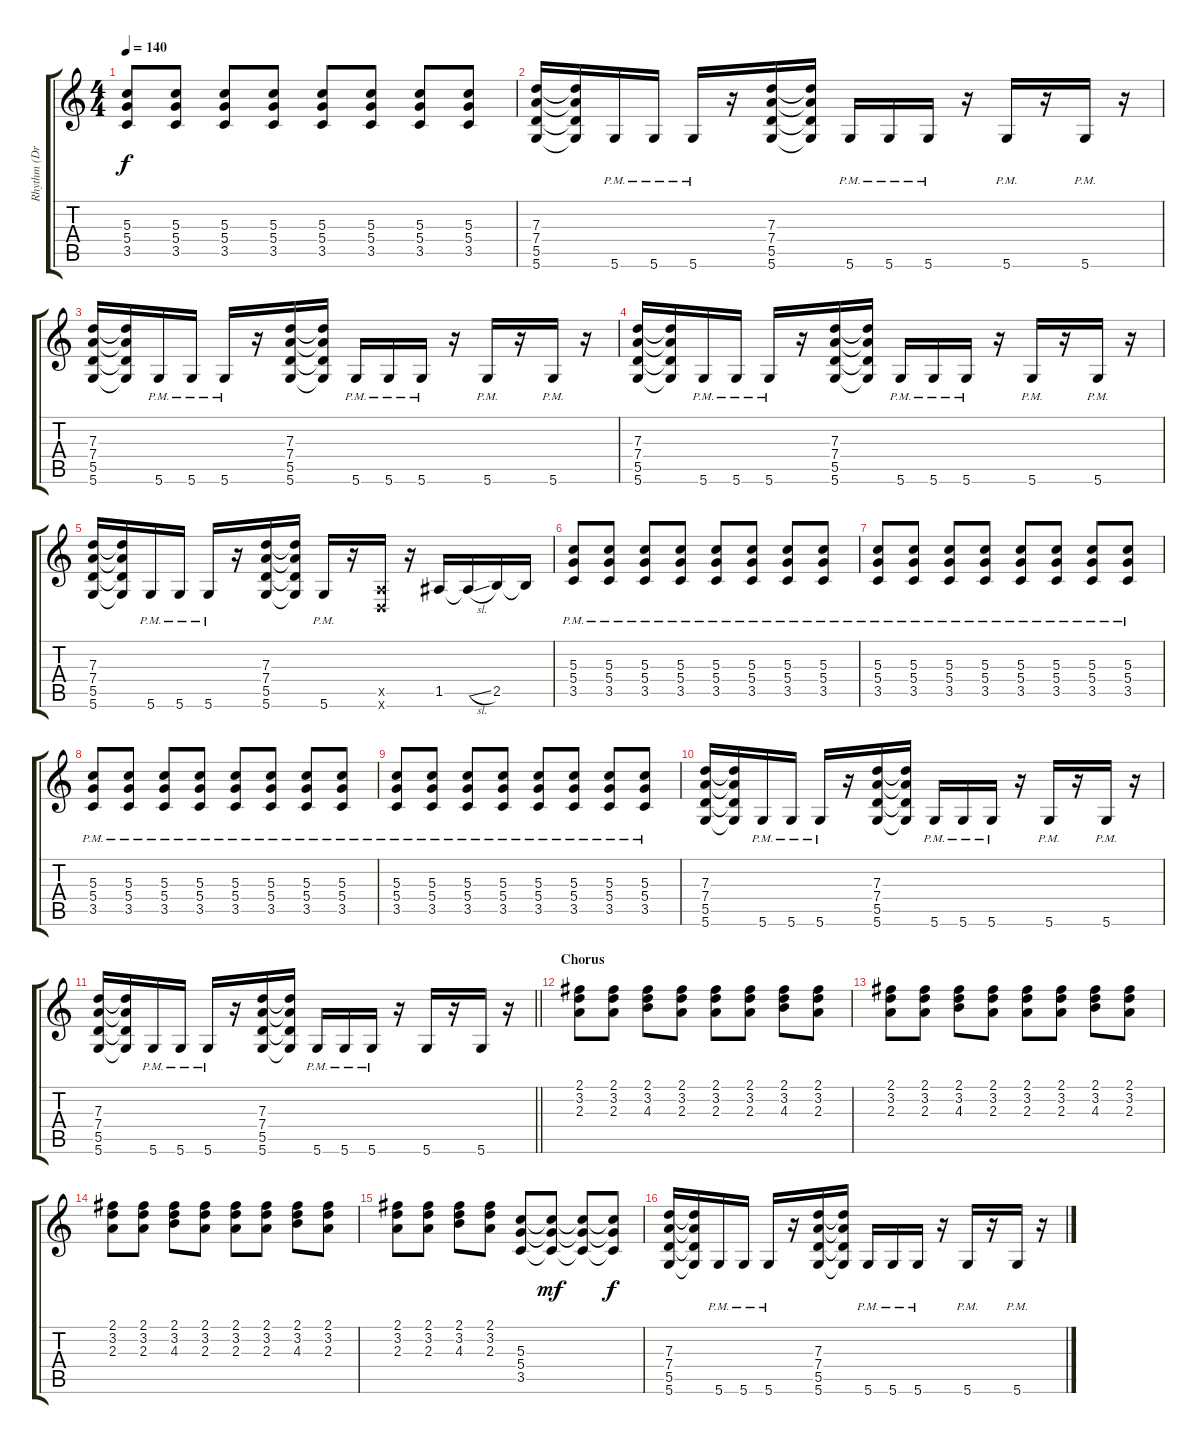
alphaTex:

\track ("Rhythm (Drop-D)" "Rhythm (Dr") {instrument overdrivenguitar}
\staff {score tabs}
\tuning (E4 B3 G3 D3 A2 D2) {hide}
\ts (4 4)
\tempo 140
\clef g2
\ks c
(5.3 5.4 3.5).8{dy f} (5.3 5.4 3.5).8 (5.3 5.4 3.5).8 (5.3 5.4 3.5).8 (5.3 5.4 3.5).8 (5.3 5.4 3.5).8 (5.3 5.4 3.5).8 (5.3 5.4 3.5).8 |
(7.3 7.4 5.5 5.6).16 (7.3{t} 7.4{t} 5.5{t} 5.6{t}).16 5.6{pm}.16 5.6{pm}.16 5.6{pm}.16 r.16 (7.3 7.4 5.5 5.6).16 (7.3{t} 7.4{t} 5.5{t} 5.6{t}).16 5.6{pm}.16 5.6{pm}.16 5.6{pm}.16 r.16 5.6{pm}.16 r.16 5.6{pm}.16 r.16 |
(7.3 7.4 5.5 5.6).16 (7.3{t} 7.4{t} 5.5{t} 5.6{t}).16 5.6{pm}.16 5.6{pm}.16 5.6{pm}.16 r.16 (7.3 7.4 5.5 5.6).16 (7.3{t} 7.4{t} 5.5{t} 5.6{t}).16 5.6{pm}.16 5.6{pm}.16 5.6{pm}.16 r.16 5.6{pm}.16 r.16 5.6{pm}.16 r.16 |
(7.3 7.4 5.5 5.6).16 (7.3{t} 7.4{t} 5.5{t} 5.6{t}).16 5.6{pm}.16 5.6{pm}.16 5.6{pm}.16 r.16 (7.3 7.4 5.5 5.6).16 (7.3{t} 7.4{t} 5.5{t} 5.6{t}).16 5.6{pm}.16 5.6{pm}.16 5.6{pm}.16 r.16 5.6{pm}.16 r.16 5.6{pm}.16 r.16 |
(7.3 7.4 5.5 5.6).16 (7.3{t} 7.4{t} 5.5{t} 5.6{t}).16 5.6{pm}.16 5.6{pm}.16 5.6{pm}.16 r.16 (7.3 7.4 5.5 5.6).16 (7.3{t} 7.4{t} 5.5{t} 5.6{t}).16 5.6{pm}.16 r.16 (0.5{x} 0.6{x}).16 r.16 1.5.16 1.5{sl t}.16 2.5.16 2.5{t}.16 |
(5.3{pm} 5.4{pm} 3.5{pm}).8 (5.3{pm} 5.4{pm} 3.5{pm}).8 (5.3{pm} 5.4{pm} 3.5{pm}).8 (5.3{pm} 5.4{pm} 3.5{pm}).8 (5.3{pm} 5.4{pm} 3.5{pm}).8 (5.3{pm} 5.4{pm} 3.5{pm}).8 (5.3{pm} 5.4{pm} 3.5{pm}).8 (5.3{pm} 5.4{pm} 3.5{pm}).8 |
(5.3{pm} 5.4{pm} 3.5{pm}).8 (5.3{pm} 5.4{pm} 3.5{pm}).8 (5.3{pm} 5.4{pm} 3.5{pm}).8 (5.3{pm} 5.4{pm} 3.5{pm}).8 (5.3{pm} 5.4{pm} 3.5{pm}).8 (5.3{pm} 5.4{pm} 3.5{pm}).8 (5.3{pm} 5.4{pm} 3.5{pm}).8 (5.3{pm} 5.4{pm} 3.5{pm}).8 |
(5.3{pm} 5.4{pm} 3.5{pm}).8 (5.3{pm} 5.4{pm} 3.5{pm}).8 (5.3{pm} 5.4{pm} 3.5{pm}).8 (5.3{pm} 5.4{pm} 3.5{pm}).8 (5.3{pm} 5.4{pm} 3.5{pm}).8 (5.3{pm} 5.4{pm} 3.5{pm}).8 (5.3{pm} 5.4{pm} 3.5{pm}).8 (5.3{pm} 5.4{pm} 3.5{pm}).8 |
(5.3{pm} 5.4{pm} 3.5{pm}).8 (5.3{pm} 5.4{pm} 3.5{pm}).8 (5.3{pm} 5.4{pm} 3.5{pm}).8 (5.3{pm} 5.4{pm} 3.5{pm}).8 (5.3{pm} 5.4{pm} 3.5{pm}).8 (5.3{pm} 5.4{pm} 3.5{pm}).8 (5.3{pm} 5.4{pm} 3.5{pm}).8 (5.3{pm} 5.4{pm} 3.5{pm}).8 |
(7.3 7.4 5.5 5.6).16 (7.3{t} 7.4{t} 5.5{t} 5.6{t}).16 5.6{pm}.16 5.6{pm}.16 5.6{pm}.16 r.16 (7.3 7.4 5.5 5.6).16 (7.3{t} 7.4{t} 5.5{t} 5.6{t}).16 5.6{pm}.16 5.6{pm}.16 5.6{pm}.16 r.16 5.6{pm}.16 r.16 5.6{pm}.16 r.16 |
\barLineRight lightlight
(7.3 7.4 5.5 5.6).16 (7.3{t} 7.4{t} 5.5{t} 5.6{t}).16 5.6{pm}.16 5.6{pm}.16 5.6{pm}.16 r.16 (7.3 7.4 5.5 5.6).16 (7.3{t} 7.4{t} 5.5{t} 5.6{t}).16 5.6{pm}.16 5.6{pm}.16 5.6{pm}.16 r.16 5.6.16 r.16 5.6.16 r.16 |
\section ("" "Chorus")
(2.1 3.2 2.3).8 (2.1 3.2 2.3).8 (2.1 3.2 4.3).8 (2.1 3.2 2.3).8 (2.1 3.2 2.3).8 (2.1 3.2 2.3).8 (2.1 3.2 4.3).8 (2.1 3.2 2.3).8 |
(2.1 3.2 2.3).8 (2.1 3.2 2.3).8 (2.1 3.2 4.3).8 (2.1 3.2 2.3).8 (2.1 3.2 2.3).8 (2.1 3.2 2.3).8 (2.1 3.2 4.3).8 (2.1 3.2 2.3).8 |
(2.1 3.2 2.3).8 (2.1 3.2 2.3).8 (2.1 3.2 4.3).8 (2.1 3.2 2.3).8 (2.1 3.2 2.3).8 (2.1 3.2 2.3).8 (2.1 3.2 4.3).8 (2.1 3.2 2.3).8 |
(2.1 3.2 2.3).8 (2.1 3.2 2.3).8 (2.1 3.2 4.3).8 (2.1 3.2 2.3).8 (5.3 5.4 3.5).8 (5.3{t} 5.4{t} 3.5{t}).8{dy mf} (5.3{t} 5.4{t} 3.5{t}).8 (5.3{t} 5.4{t} 3.5{t}).8{dy f} |
(7.3 7.4 5.5 5.6).16 (7.3{t} 7.4{t} 5.5{t} 5.6{t}).16 5.6{pm}.16 5.6{pm}.16 5.6{pm}.16 r.16 (7.3 7.4 5.5 5.6).16 (7.3{t} 7.4{t} 5.5{t} 5.6{t}).16 5.6{pm}.16 5.6{pm}.16 5.6{pm}.16 r.16 5.6{pm}.16 r.16 5.6{pm}.16 r.16
